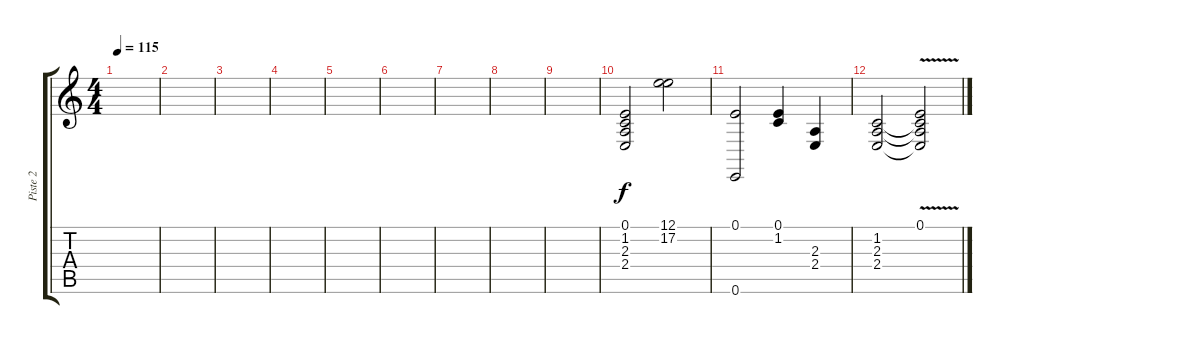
\track ("Piste 2" "Piste 2") {instrument stringensemble2}
\staff {score tabs}
\tuning (E4 B3 G3 D3 A2 E2) {hide}
\ts (4 4)
\tempo 115
\clef g2
\ks c
|
|
|
|
|
|
|
|
|
(0.1 1.2 2.3 2.4).2 (12.1 17.2).2 |
(0.1 0.6).2 (0.1 1.2).4 (2.3 2.4).4 |
(1.2 2.3 2.4).2 (0.1{v} 1.2{t} 2.3{t} 2.4{t}).2
